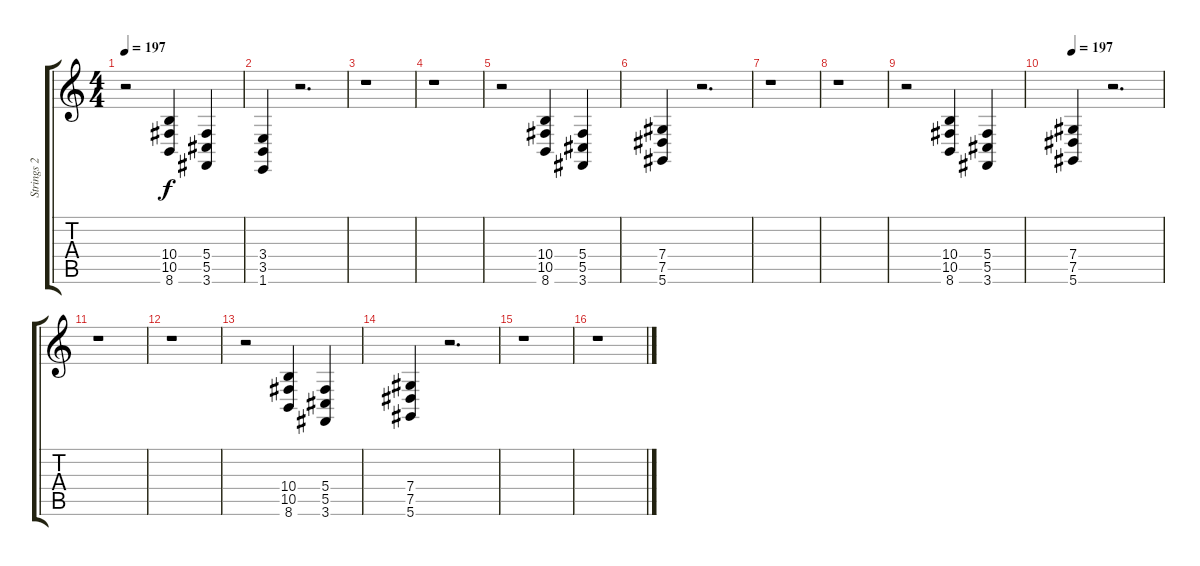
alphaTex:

\track ("Strings 2" "Strings 2") {instrument stringensemble1}
\staff {score tabs}
\tuning (Eb4 Bb3 Gb3 Db3 Ab2 Eb2) {hide}
\ts (4 4)
\tempo 197
\clef g2
\ks c
r.2{dy f} (10.4 10.5 8.6).4 (5.4 5.5 3.6).4 |
(3.4 3.5 1.6).4 r.2{d} |
r.1 |
r.1 |
r.2 (10.4 10.5 8.6).4 (5.4 5.5 3.6).4 |
(7.4 7.5 5.6).4 r.2{d} |
r.1 |
r.1 |
r.2 (10.4 10.5 8.6).4 (5.4 5.5 3.6).4 |
\tempo 197
(7.4 7.5 5.6).4 r.2{d} |
r.1 |
r.1 |
r.2 (10.4 10.5 8.6).4 (5.4 5.5 3.6).4 |
(7.4 7.5 5.6).4 r.2{d} |
r.1 |
r.1
